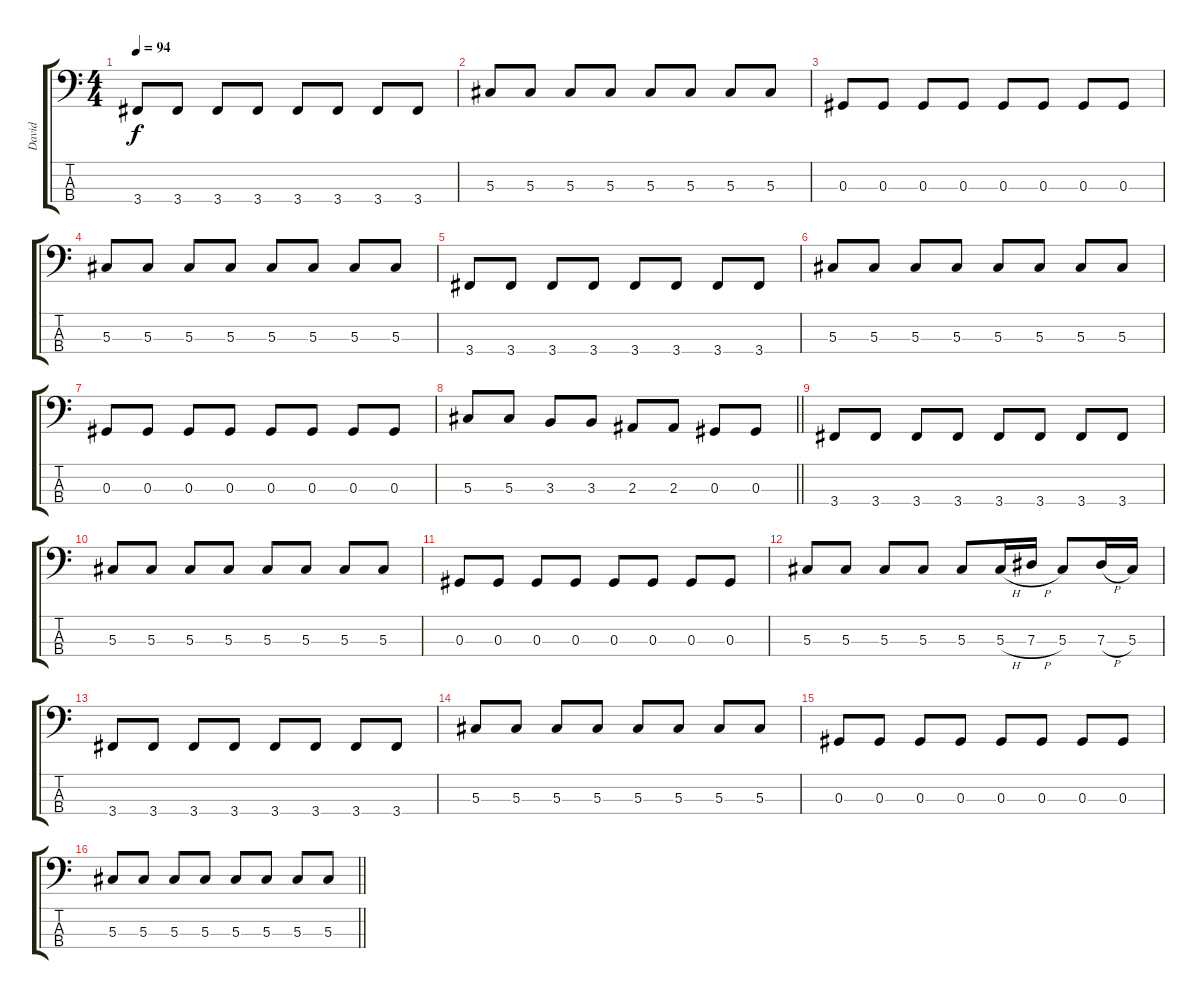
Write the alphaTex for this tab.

\track ("David" "David") {instrument electricbassfinger}
\staff {score tabs}
\tuning (Gb2 Db2 Ab1 Eb1) {hide}
\ts (4 4)
\tempo 94
\clef f4
\ks c
3.4.8{dy f} 3.4.8 3.4.8 3.4.8 3.4.8 3.4.8 3.4.8 3.4.8 |
5.3.8 5.3.8 5.3.8 5.3.8 5.3.8 5.3.8 5.3.8 5.3.8 |
0.3.8 0.3.8 0.3.8 0.3.8 0.3.8 0.3.8 0.3.8 0.3.8 |
5.3.8 5.3.8 5.3.8 5.3.8 5.3.8 5.3.8 5.3.8 5.3.8 |
3.4.8 3.4.8 3.4.8 3.4.8 3.4.8 3.4.8 3.4.8 3.4.8 |
5.3.8 5.3.8 5.3.8 5.3.8 5.3.8 5.3.8 5.3.8 5.3.8 |
0.3.8 0.3.8 0.3.8 0.3.8 0.3.8 0.3.8 0.3.8 0.3.8 |
\barLineRight lightlight
5.3.8 5.3.8 3.3.8 3.3.8 2.3.8 2.3.8 0.3.8 0.3.8 |
3.4.8 3.4.8 3.4.8 3.4.8 3.4.8 3.4.8 3.4.8 3.4.8 |
5.3.8 5.3.8 5.3.8 5.3.8 5.3.8 5.3.8 5.3.8 5.3.8 |
0.3.8 0.3.8 0.3.8 0.3.8 0.3.8 0.3.8 0.3.8 0.3.8 |
5.3.8 5.3.8 5.3.8 5.3.8 5.3.8 5.3{h}.16 7.3{h}.16 5.3.8 7.3{h}.16 5.3.16 |
3.4.8 3.4.8 3.4.8 3.4.8 3.4.8 3.4.8 3.4.8 3.4.8 |
5.3.8 5.3.8 5.3.8 5.3.8 5.3.8 5.3.8 5.3.8 5.3.8 |
0.3.8 0.3.8 0.3.8 0.3.8 0.3.8 0.3.8 0.3.8 0.3.8 |
\barLineRight lightlight
5.3.8 5.3.8 5.3.8 5.3.8 5.3.8 5.3.8 5.3.8 5.3.8
